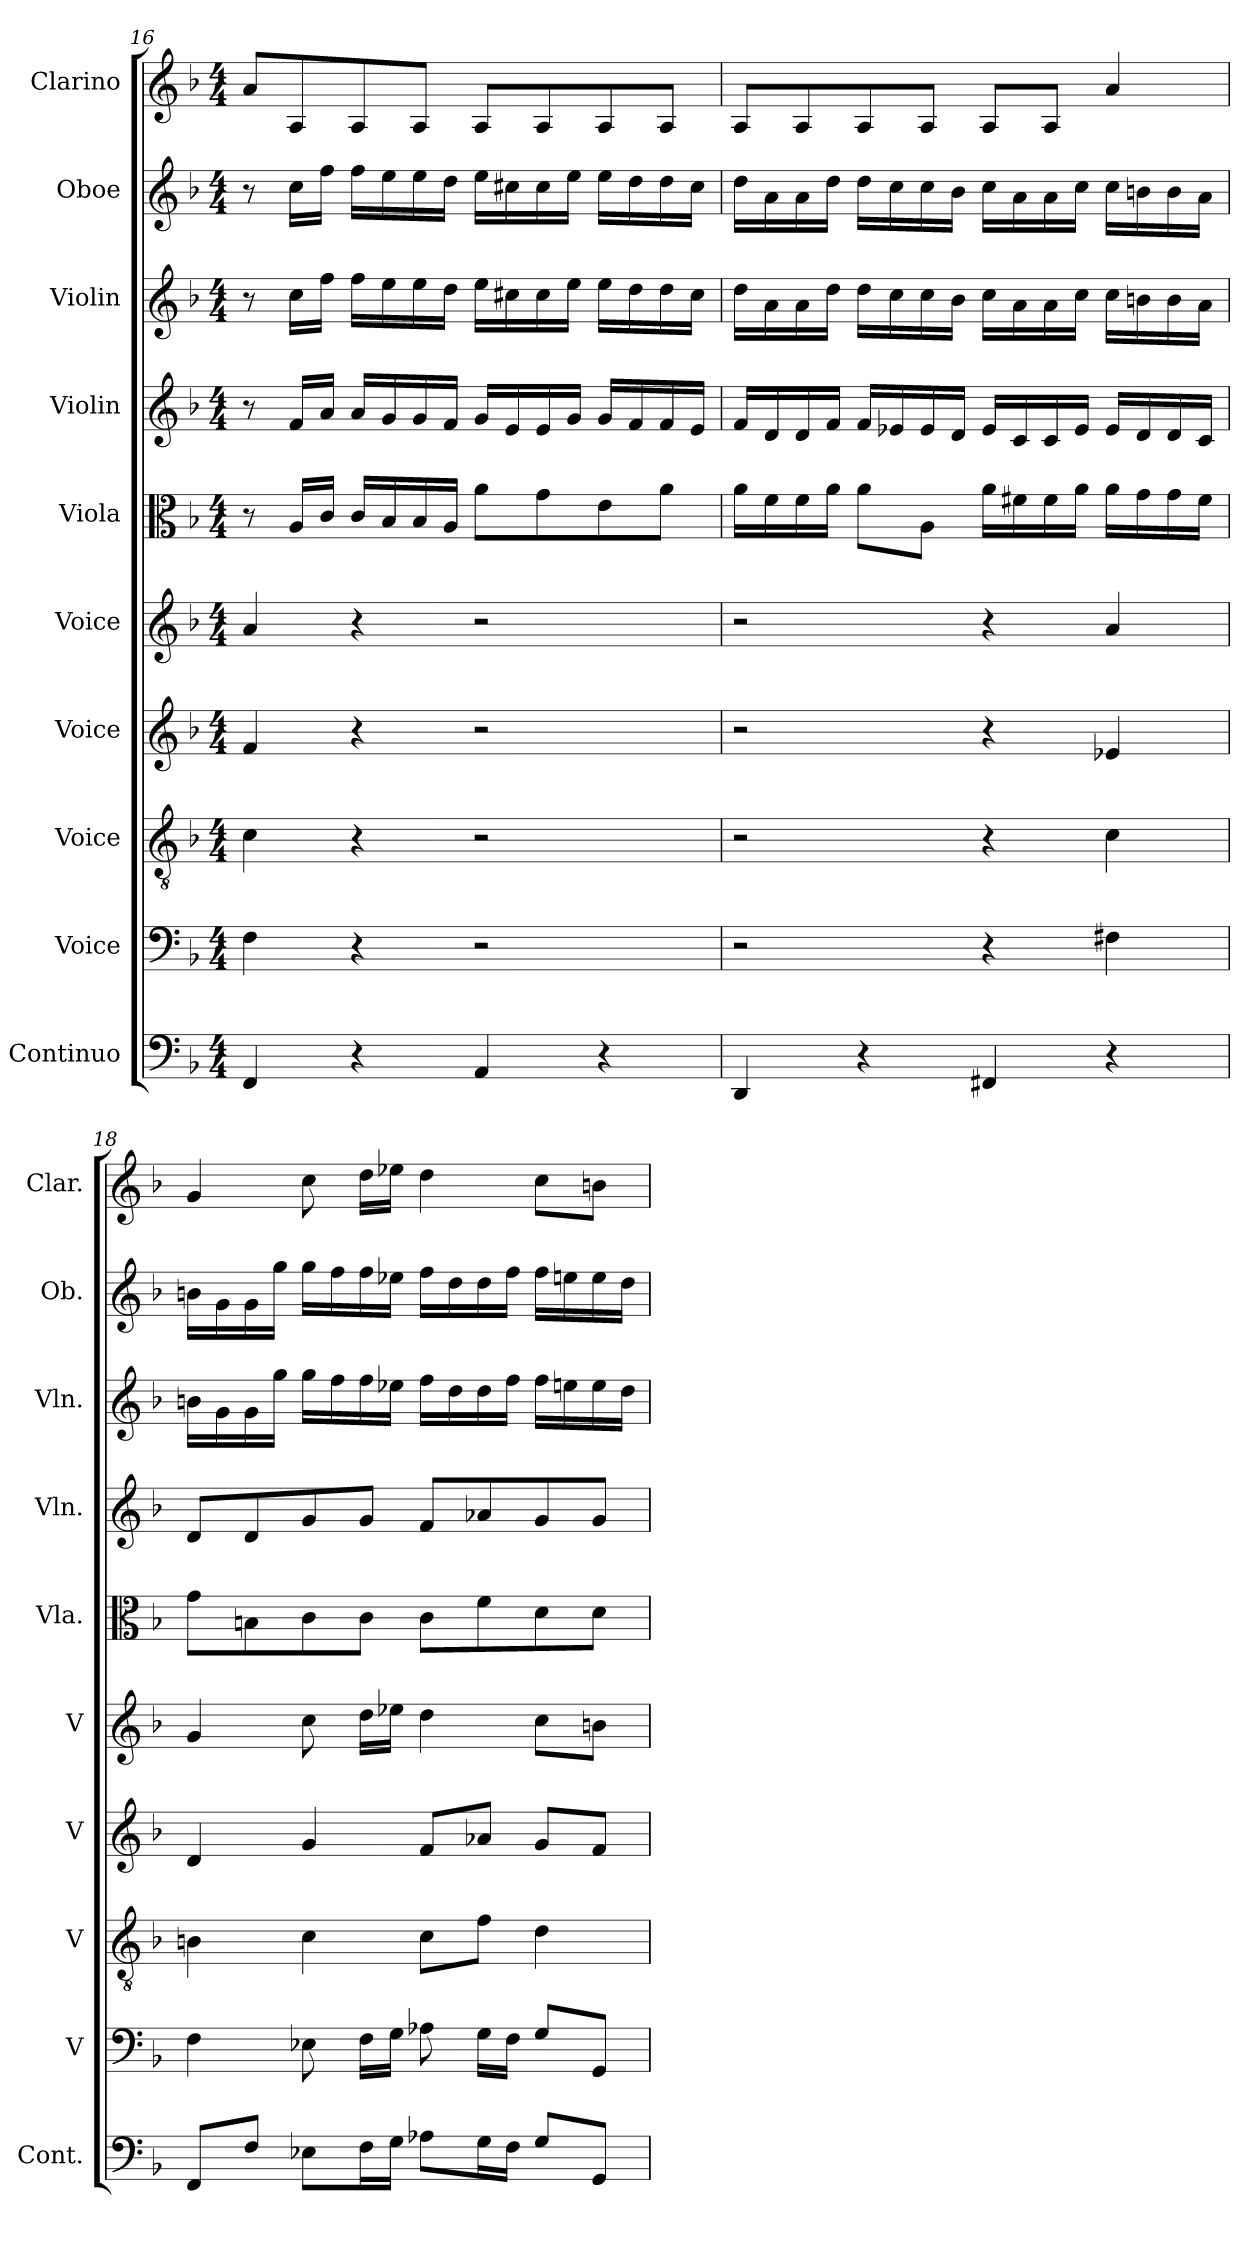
**kern	**kern	**kern	**kern	**kern	**kern	**kern	**kern	**kern	**kern
*part10	*part9	*part8	*part7	*part6	*part5	*part4	*part3	*part2	*part1
*staff10	*staff9	*staff8	*staff7	*staff6	*staff5	*staff4	*staff3	*staff2	*staff1
*I"Continuo	*I"Voice	*I"Voice	*I"Voice	*I"Voice	*I"Viola	*I"Violin	*I"Violin	*I"Oboe	*I"Clarino
*I'Cont.	*I'V	*I'V	*I'V	*I'V	*I'Vla.	*I'Vln.	*I'Vln.	*I'Ob.	*I'Clar.
*clefF4	*clefF4	*clefGv2	*clefG2	*clefG2	*clefC3	*clefG2	*clefG2	*clefG2	*clefG2
*k[b-]	*k[b-]	*k[b-]	*k[b-]	*k[b-]	*k[b-]	*k[b-]	*k[b-]	*k[b-]	*k[b-]
*M4/4	*M4/4	*M4/4	*M4/4	*M4/4	*M4/4	*M4/4	*M4/4	*M4/4	*M4/4
=16	=16	=16	=16	=16	=16	=16	=16	=16	=16
4FF	4F	4c	4f	4a	8r	8r	8r	8r	8aL
.	.	.	.	.	16ALL	16fLL	16ccLL	16ccLL	8A
.	.	.	.	.	16cJJ	16aJJ	16ffJJ	16ffJJ	.
4r	4r	4r	4r	4r	16cLL	16aLL	16ffLL	16ffLL	8A
.	.	.	.	.	16B-	16g	16ee	16ee	.
.	.	.	.	.	16B-	16g	16ee	16ee	8AJ
.	.	.	.	.	16AJJ	16fJJ	16ddJJ	16ddJJ	.
4AA	2r	2r	2r	2r	8aL	16gLL	16eeLL	16eeLL	8AL
.	.	.	.	.	.	16e	16cc#X	16cc#X	.
.	.	.	.	.	8g	16e	16cc#	16cc#	8A
.	.	.	.	.	.	16gJJ	16eeJJ	16eeJJ	.
4r	.	.	.	.	8e	16gLL	16eeLL	16eeLL	8A
.	.	.	.	.	.	16f	16dd	16dd	.
.	.	.	.	.	8aJ	16f	16dd	16dd	8AJ
.	.	.	.	.	.	16eJJ	16cc#JJ	16cc#JJ	.
=17	=17	=17	=17	=17	=17	=17	=17	=17	=17
4DD	2r	2r	2r	2r	16aLL	16fLL	16ddLL	16ddLL	8AL
.	.	.	.	.	16f	16d	16a	16a	.
.	.	.	.	.	16f	16d	16a	16a	8A
.	.	.	.	.	16aJJ	16fJJ	16ddJJ	16ddJJ	.
4r	.	.	.	.	8aL	16fLL	16ddLL	16ddLL	8A
.	.	.	.	.	.	16e-X	16cc	16cc	.
.	.	.	.	.	8AJ	16e-	16cc	16cc	8AJ
.	.	.	.	.	.	16dJJ	16b-JJ	16b-JJ	.
4FF#X	4r	4r	4r	4r	16aLL	16e-LL	16ccLL	16ccLL	8AL
.	.	.	.	.	16f#X	16c	16a	16a	.
.	.	.	.	.	16f#	16c	16a	16a	8AJ
.	.	.	.	.	16aJJ	16e-JJ	16ccJJ	16ccJJ	.
4r	4F#X	4c	4e-X	4a	16aLL	16e-LL	16ccLL	16ccLL	4a
.	.	.	.	.	16g	16d	16bn	16bn	.
.	.	.	.	.	16g	16d	16b	16b	.
.	.	.	.	.	16f#JJ	16cJJ	16aJJ	16aJJ	.
=18	=18	=18	=18	=18	=18	=18	=18	=18	=18
8FFL	4F	4Bn	4d	4g	8gL	8dL	16bnLL	16bnLL	4g
.	.	.	.	.	.	.	16g	16g	.
8FJ	.	.	.	.	8Bn	8d	16g	16g	.
.	.	.	.	.	.	.	16ggJJ	16ggJJ	.
8E-XL	8E-X	4c	4g	8cc	8c	8g	16ggLL	16ggLL	8cc
.	.	.	.	.	.	.	16ff	16ff	.
16FL	16FLL	.	.	16ddLL	8cJ	8gJ	16ff	16ff	16ddLL
16GJJ	16GJJ	.	.	16ee-XJJ	.	.	16ee-XJJ	16ee-XJJ	16ee-XJJ
8A-XL	8A-X	8cL	8fL	4dd	8cL	8fL	16ffLL	16ffLL	4dd
.	.	.	.	.	.	.	16dd	16dd	.
16GL	16GLL	8fJ	8a-XJ	.	8f	8a-X	16dd	16dd	.
16FJJ	16FJJ	.	.	.	.	.	16ffJJ	16ffJJ	.
8GL	8GL	4d	8gL	8ccL	8d	8g	16ffLL	16ffLL	8ccL
.	.	.	.	.	.	.	16een	16een	.
8GGJ	8GGJ	.	8fJ	8bnJ	8dJ	8gJ	16ee	16ee	8bnJ
.	.	.	.	.	.	.	16ddJJ	16ddJJ	.
=	=	=	=	=	=	=	=	=	=
*-	*-	*-	*-	*-	*-	*-	*-	*-	*-
